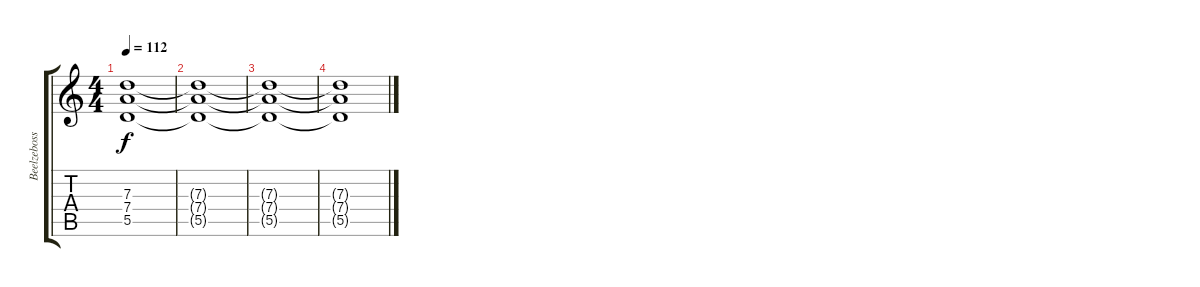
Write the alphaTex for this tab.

\track ("Beelzeboss" "Beelzeboss") {instrument overdrivenguitar}
\staff {score tabs}
\tuning (E4 B3 G3 D3 A2 E2) {hide}
\ts (4 4)
\tempo 112
\clef g2
\ks c
(7.3 7.4 5.5).1{dy f} |
(7.3{t} 7.4{t} 5.5{t}).1 |
(7.3{t} 7.4{t} 5.5{t}).1 |
(7.3{t} 7.4{t} 5.5{t}).1
